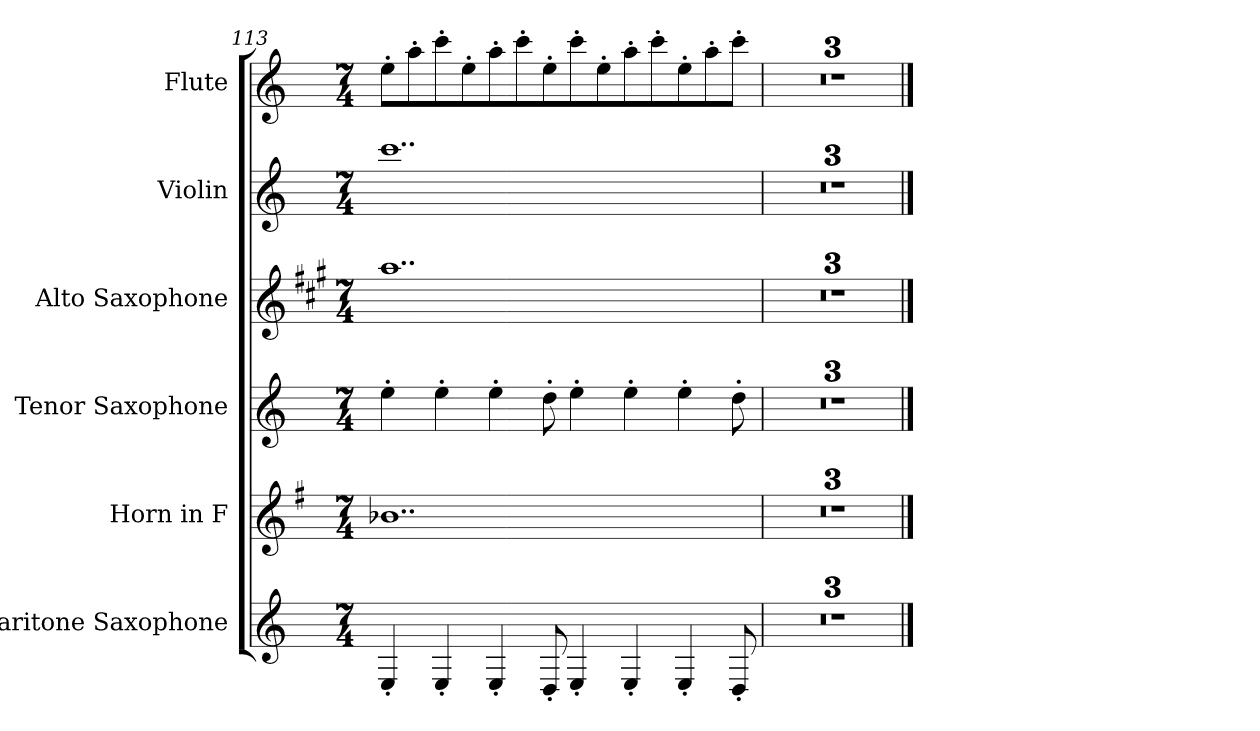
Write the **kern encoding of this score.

**kern	**kern	**kern	**kern	**kern	**kern
*part6	*part5	*part4	*part3	*part2	*part1
*staff6	*staff5	*staff4	*staff3	*staff2	*staff1
*I"Baritone Saxophone	*I"Horn in F	*I"Tenor Saxophone	*I"Alto Saxophone	*I"Violin	*I"Flute
*I'Bar. Sax.	*	*I'T. Sax.	*I'A. Sax.	*I'Vln.	*I'Fl.
*clefG2	*clefG2	*clefG2	*clefG2	*clefG2	*clefG2
*ITrd12c21	*ITrd4c7	*ITrd8c14	*ITrd5c9	*	*
*k[]	*k[]	*k[]	*k[]	*k[]	*k[]
*M7/4	*M7/4	*M7/4	*M7/4	*M7/4	*M7/4
=113	=113	=113	=113	=113	=113
4EE'/	1..e-X	4e'\	1..cc	1..ccc	8ee'\L
.	.	.	.	.	8aa'\
4EE'/	.	4e'\	.	.	8ccc'\
.	.	.	.	.	8ee'\
4EE'/	.	4e'\	.	.	8aa'\
.	.	.	.	.	8ccc'\
8DD'/	.	8d'\	.	.	8ee'\
4EE'/	.	4e'\	.	.	8ccc'\
.	.	.	.	.	8ee'\
4EE'/	.	4e'\	.	.	8aa'\
.	.	.	.	.	8ccc'\
4EE'/	.	4e'\	.	.	8ee'\
.	.	.	.	.	8aa'\
8DD'/	.	8d'\	.	.	8ccc'\J
=114	=114	=114	=114	=114	=114
1..r	1..r	1..r	1..r	1..r	1..r
!!LO:PB:g=z
=115	=115	=115	=115	=115	=115
1..r	1..r	1..r	1..r	1..r	1..r
=116	=116	=116	=116	=116	=116
1..r	1..r	1..r	1..r	1..r	1..r
==	==	==	==	==	==
*-	*-	*-	*-	*-	*-
